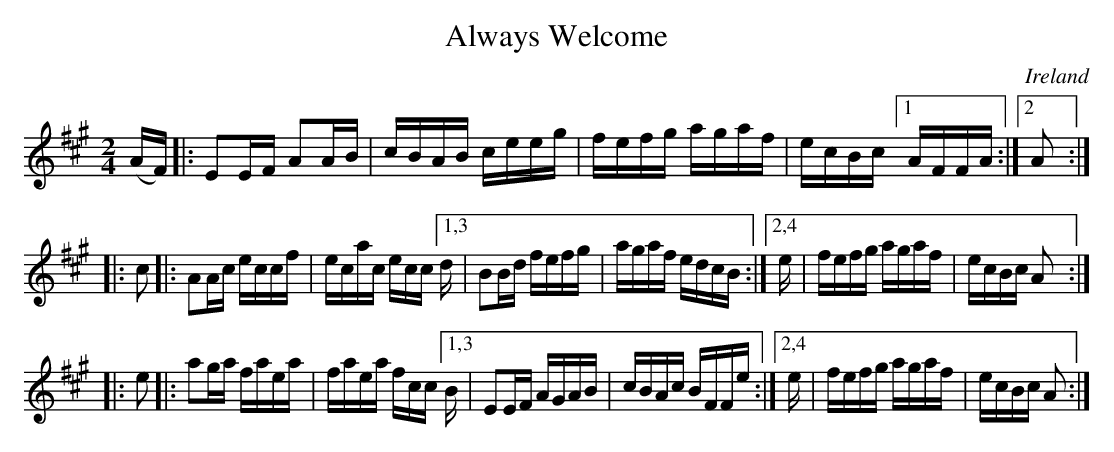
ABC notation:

X:1
T:Always Welcome
O:Ireland
M:2/4
L:1/16
K:A
 (AF) |: E2EF A2AB | cBAB ceeg | fefg agaf | ecBc [1 AFFA :|2 A2 :|
|: c2 |: A2Ac eccf | ecac ecc [1,3 d | B2Bd fefg | agaf edcB :|[2,4 e | fefg agaf | ecBc A2 :|
|: e2 |: a2ga faea | faea fcc [1,3 B | E2EF AGAB | cBAc BFFe :|[2,4 e | fefg agaf | ecBc A2 :|
